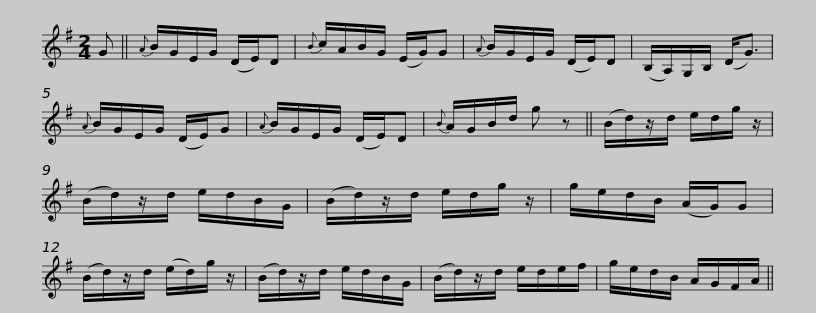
X:1
L:1/8
M:2/4
I:linebreak $
K:G
V:1 treble
V:1
 G ||{A} B/G/E/G/ (D/E/)D |{B} c/A/B/G/ (E/G/)G |{A} B/G/E/G/ (D/E/)D | (B,/A,/)G,/B,/ (D<G) | %5
{A} B/G/E/G/ (D/E/)G |${A} B/G/E/G/ (D/E/)D |{B} A/G/B/d/ g z || (B/d/)z/d/ e/d/g/ z/ | (B/d/)z/d/ e/d/B/G/ | %10
 (B/d/)z/d/ e/d/g/ z/ | g/e/d/B/ (A/G/)G |$ (B/d/)z/d/ (e/d/)g/ z/ | (B/d/)z/d/ e/d/B/G/ | (B/d/)z/d/ e/d/e/f/ | %15
 g/e/d/B/ A/G/F/A/ || %16
